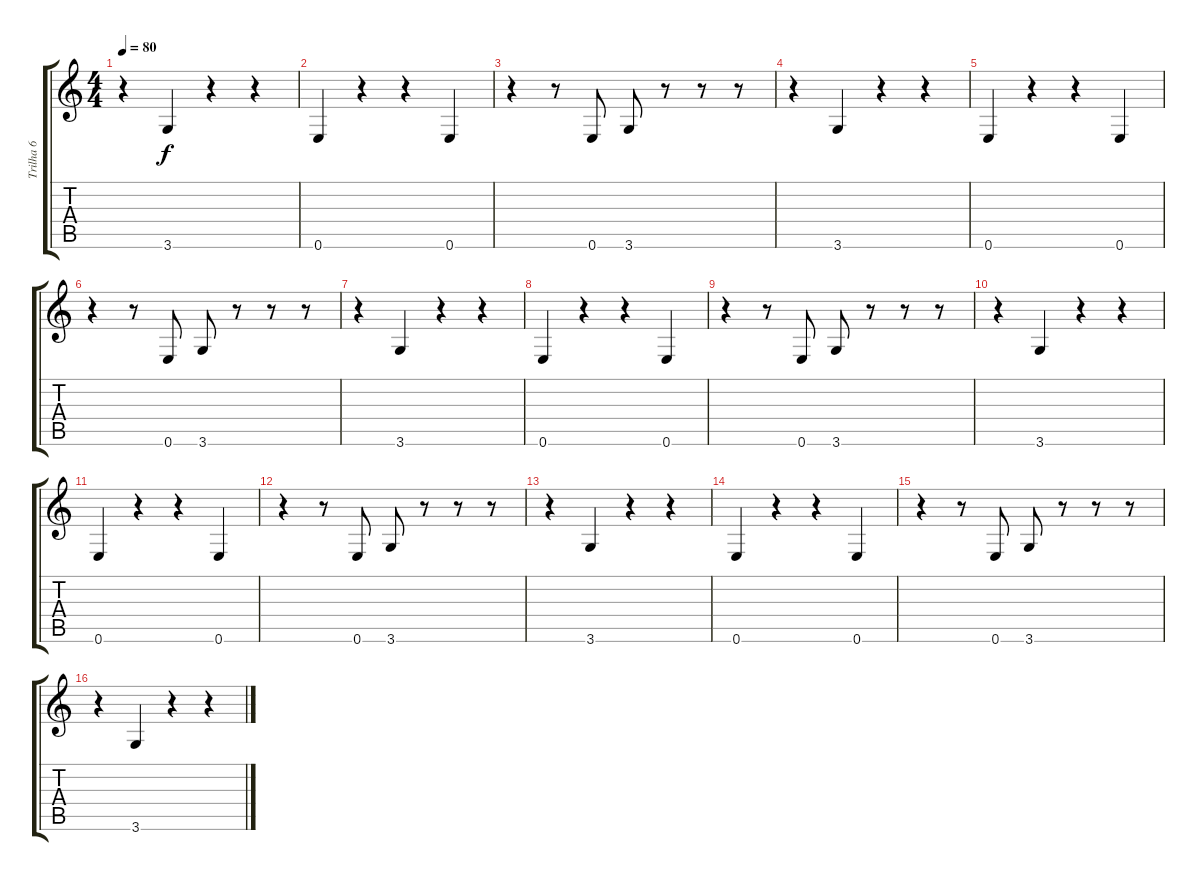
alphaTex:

\track ("Trilha 6" "Trilha 6") {instrument acousticbass}
\staff {score tabs}
\tuning (E4 B3 G3 D3 A2 E2) {hide}
\ts (4 4)
\tempo 80
\clef g2
\ks c
r.4{dy f} 3.6.4 r.4 r.4 |
0.6.4 r.4 r.4 0.6.4 |
r.4 r.8 0.6.8 3.6.8 r.8 r.8 r.8 |
r.4 3.6.4 r.4 r.4 |
0.6.4 r.4 r.4 0.6.4 |
r.4 r.8 0.6.8 3.6.8 r.8 r.8 r.8 |
r.4 3.6.4 r.4 r.4 |
0.6.4 r.4 r.4 0.6.4 |
r.4 r.8 0.6.8 3.6.8 r.8 r.8 r.8 |
r.4 3.6.4 r.4 r.4 |
0.6.4 r.4 r.4 0.6.4 |
r.4 r.8 0.6.8 3.6.8 r.8 r.8 r.8 |
r.4 3.6.4 r.4 r.4 |
0.6.4 r.4 r.4 0.6.4 |
r.4 r.8 0.6.8 3.6.8 r.8 r.8 r.8 |
r.4 3.6.4 r.4 r.4
